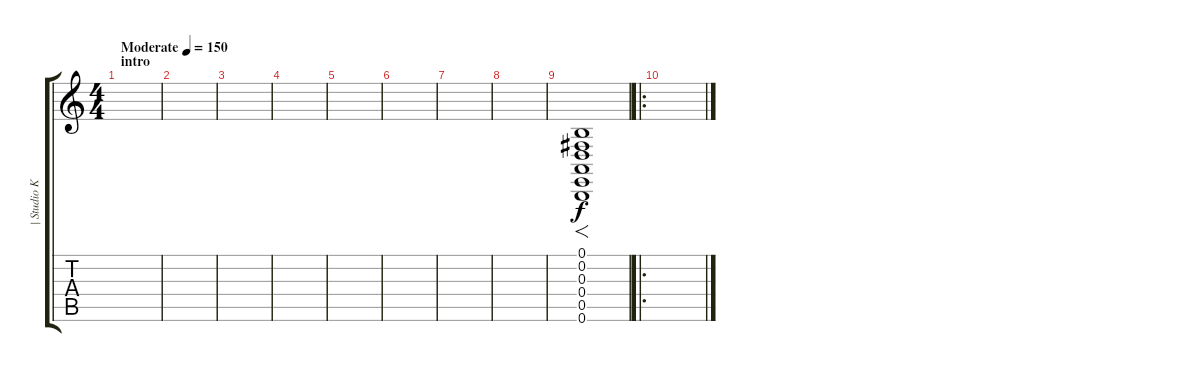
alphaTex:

\track ("| Studio Key | " "| Studio K") {instrument tremolostrings}
\staff {score tabs}
\tuning (B3 Gb3 D3 A2 E2 B1) {hide}
\ts (4 4)
\section ("" "intro")
\tempo (150 "Moderate")
\clef g2
\ks c
|
|
|
|
|
|
|
|
(0.1 0.2 0.3 0.4 0.5 0.6).1{f volume 10 instrument seashore} |
\ro
